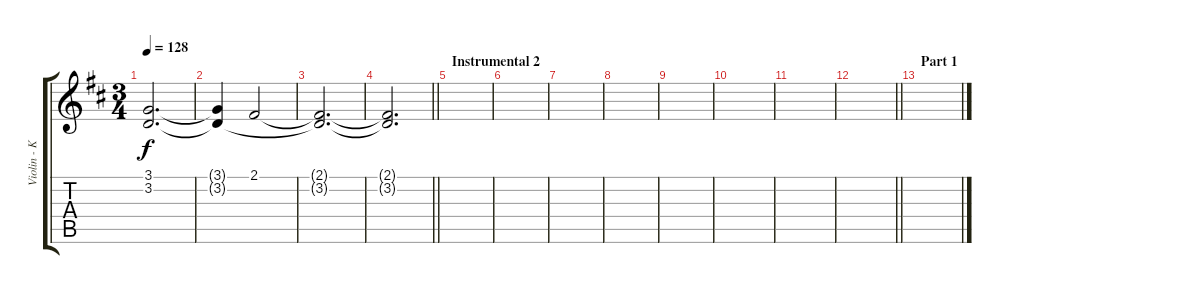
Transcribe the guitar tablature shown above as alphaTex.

\track ("Violin - Kimberlee McCarrick" "Violin - K") {instrument stringensemble1}
\staff {score tabs}
\tuning (E4 B3 G3 D3 A2 E2) {hide}
\ts (3 4)
\tempo 128
\clef g2
\ks d
(3.1 3.2).2{d dy f} |
(3.1{t} 3.2{t}).4 2.1.2 |
(2.1{t} 3.2{t}).2{d volume 5} |
\barLineRight lightlight
(2.1{t} 3.2{t}).2{d} |
\section ("" "Instrumental 2")
|
|
|
|
|
|
|
\barLineRight lightlight
|
\section ("" "Part 1")
